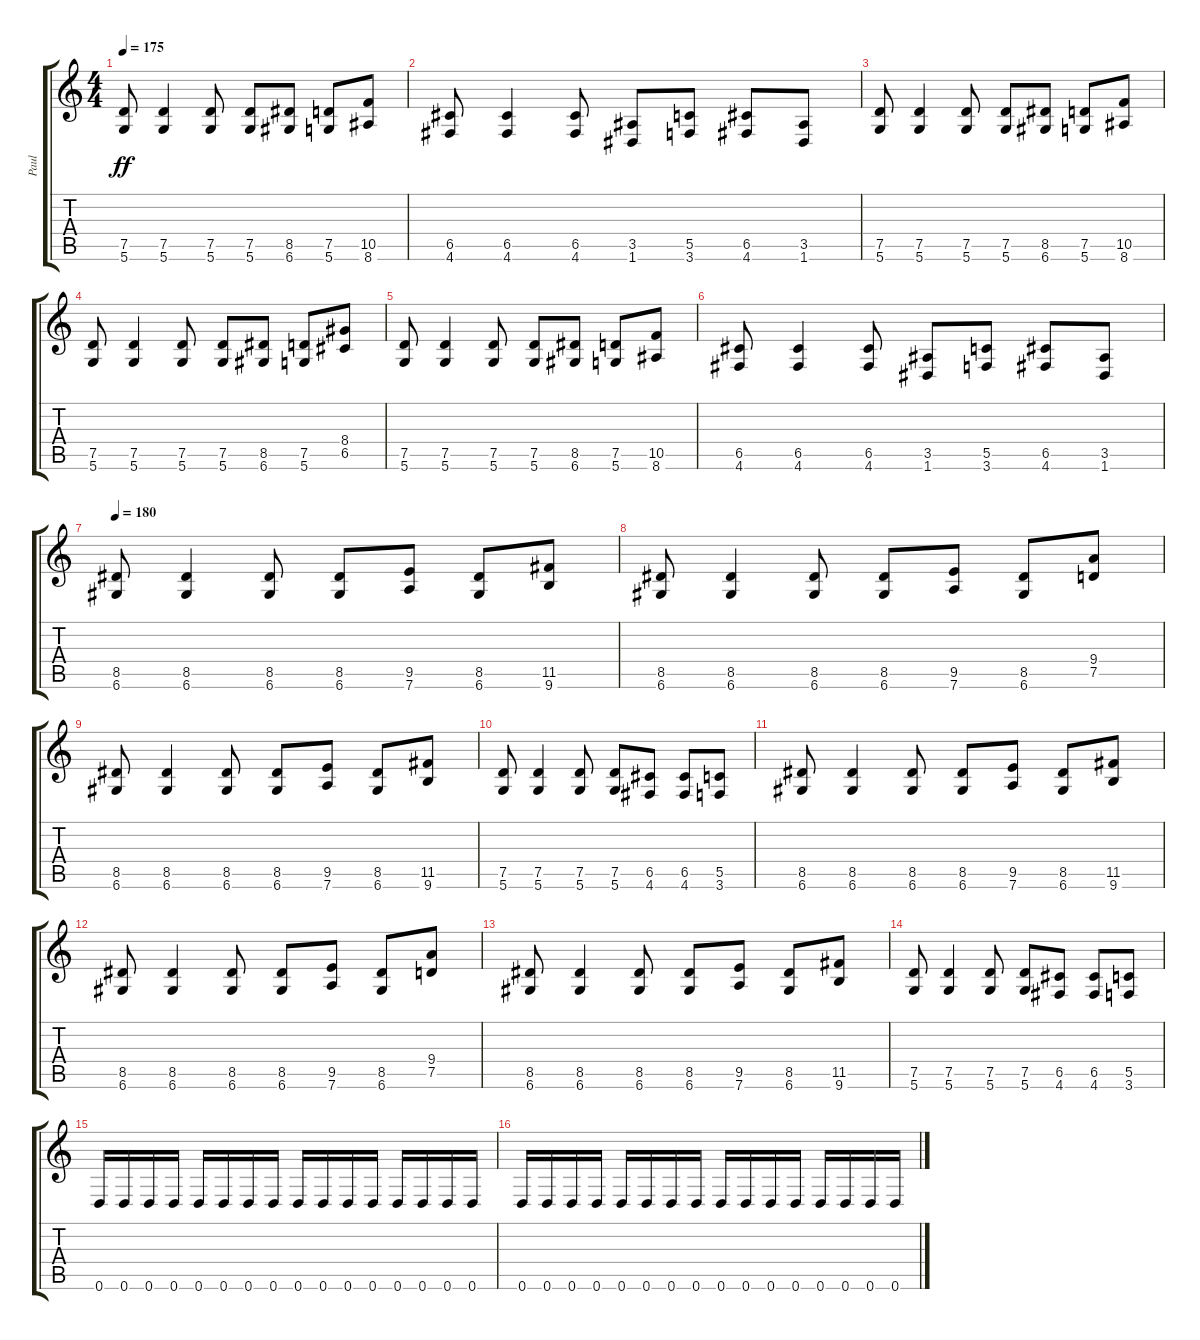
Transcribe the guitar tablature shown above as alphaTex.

\track ("Paul" "Paul") {instrument distortionguitar}
\staff {score tabs}
\tuning (D4 A3 F3 C3 G2 D2) {hide}
\ts (4 4)
\tempo 175
\clef g2
\ks c
(7.5 5.6).8{dy ff} (7.5 5.6).4 (7.5 5.6).8 (7.5 5.6).8 (8.5 6.6).8 (7.5 5.6).8 (10.5 8.6).8 |
(6.5 4.6).8 (6.5 4.6).4 (6.5 4.6).8 (3.5 1.6).8 (5.5 3.6).8 (6.5 4.6).8 (3.5 1.6).8 |
(7.5 5.6).8 (7.5 5.6).4 (7.5 5.6).8 (7.5 5.6).8 (8.5 6.6).8 (7.5 5.6).8 (10.5 8.6).8 |
(7.5 5.6).8 (7.5 5.6).4 (7.5 5.6).8 (7.5 5.6).8 (8.5 6.6).8 (7.5 5.6).8 (8.4 6.5).8 |
(7.5 5.6).8 (7.5 5.6).4 (7.5 5.6).8 (7.5 5.6).8 (8.5 6.6).8 (7.5 5.6).8 (10.5 8.6).8 |
(6.5 4.6).8 (6.5 4.6).4 (6.5 4.6).8 (3.5 1.6).8 (5.5 3.6).8 (6.5 4.6).8 (3.5 1.6).8 |
\tempo 180
(8.5 6.6).8 (8.5 6.6).4 (8.5 6.6).8 (8.5 6.6).8 (9.5 7.6).8 (8.5 6.6).8 (11.5 9.6).8 |
(8.5 6.6).8 (8.5 6.6).4 (8.5 6.6).8 (8.5 6.6).8 (9.5 7.6).8 (8.5 6.6).8 (9.4 7.5).8 |
(8.5 6.6).8 (8.5 6.6).4 (8.5 6.6).8 (8.5 6.6).8 (9.5 7.6).8 (8.5 6.6).8 (11.5 9.6).8 |
(7.5 5.6).8 (7.5 5.6).4 (7.5 5.6).8 (7.5 5.6).8 (6.5 4.6).8 (6.5 4.6).8 (5.5 3.6).8 |
(8.5 6.6).8 (8.5 6.6).4 (8.5 6.6).8 (8.5 6.6).8 (9.5 7.6).8 (8.5 6.6).8 (11.5 9.6).8 |
(8.5 6.6).8 (8.5 6.6).4 (8.5 6.6).8 (8.5 6.6).8 (9.5 7.6).8 (8.5 6.6).8 (9.4 7.5).8 |
(8.5 6.6).8 (8.5 6.6).4 (8.5 6.6).8 (8.5 6.6).8 (9.5 7.6).8 (8.5 6.6).8 (11.5 9.6).8 |
(7.5 5.6).8 (7.5 5.6).4 (7.5 5.6).8 (7.5 5.6).8 (6.5 4.6).8 (6.5 4.6).8 (5.5 3.6).8 |
0.6.16{volume 11} 0.6.16 0.6.16 0.6.16 0.6.16 0.6.16 0.6.16 0.6.16 0.6.16 0.6.16 0.6.16 0.6.16 0.6.16 0.6.16 0.6.16 0.6.16 |
0.6.16 0.6.16 0.6.16 0.6.16 0.6.16 0.6.16 0.6.16 0.6.16 0.6.16 0.6.16 0.6.16 0.6.16 0.6.16 0.6.16 0.6.16 0.6.16
